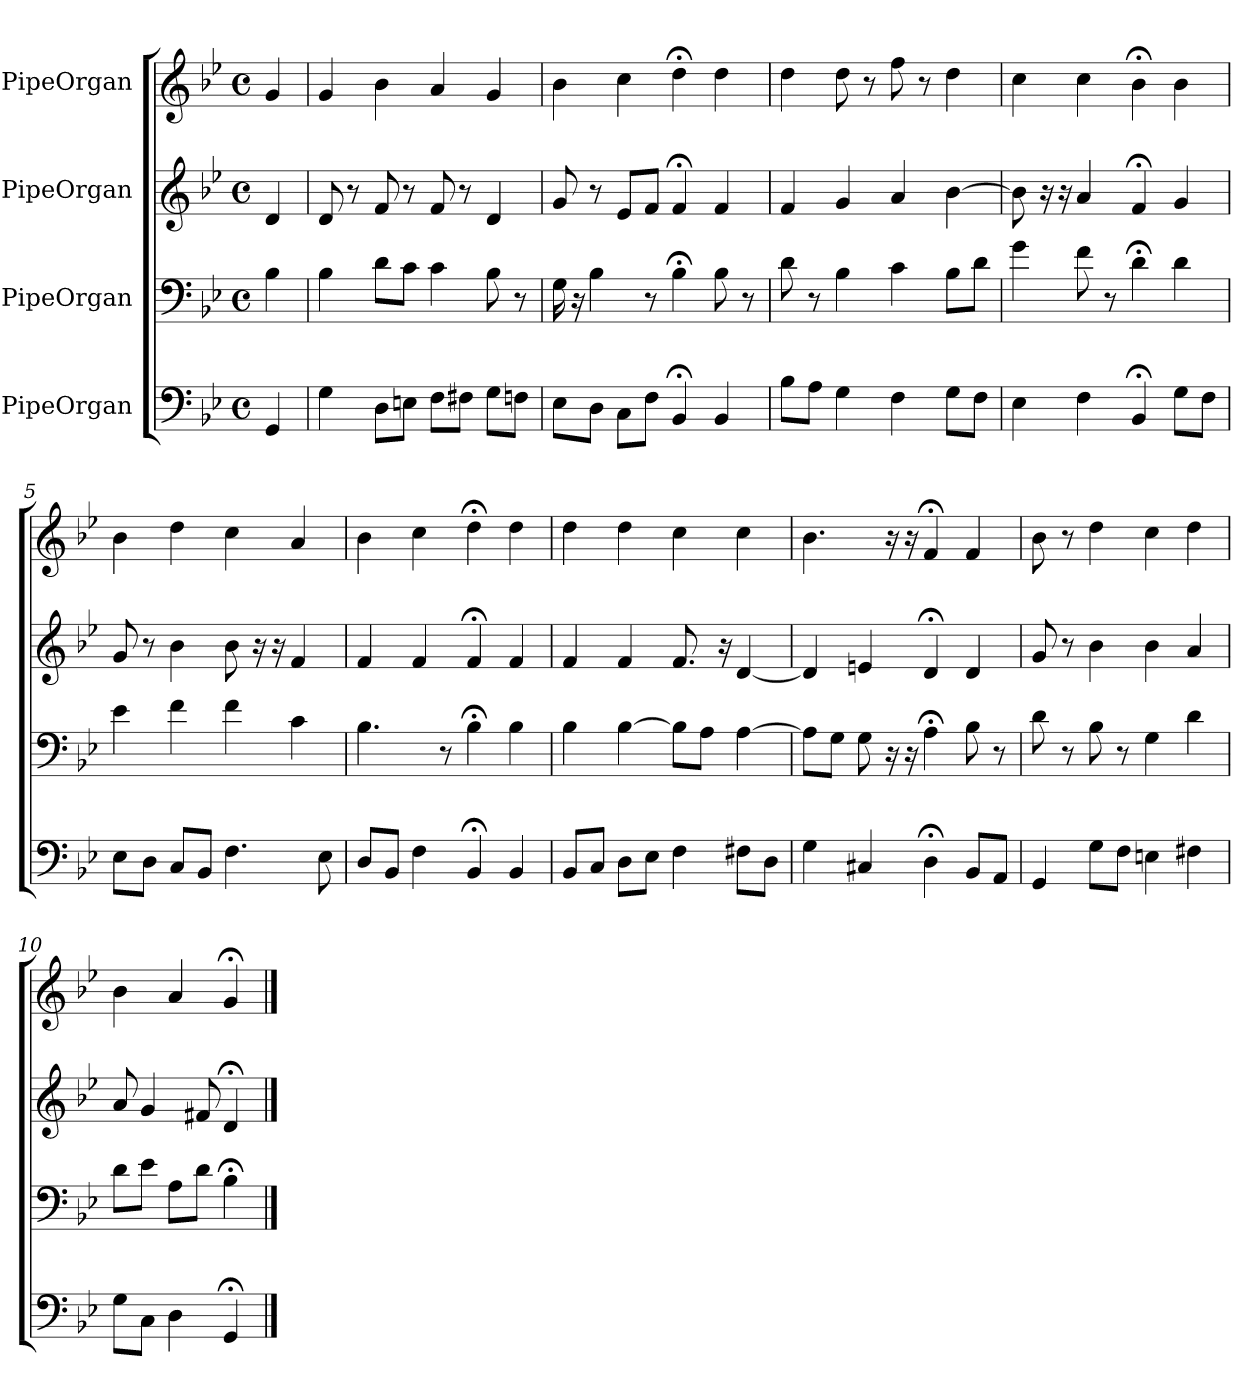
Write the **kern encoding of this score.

**kern	**kern	**kern	**kern
*part4	*part3	*part2	*part1
*staff4	*staff3	*staff2	*staff1
*I"PipeOrgan	*I"PipeOrgan	*I"PipeOrgan	*I"PipeOrgan
*clefF4	*clefF4	*clefG2	*clefG2
*k[b-e-]	*k[b-e-]	*k[b-e-]	*k[b-e-]
*g:	*g:	*g:	*g:
*M4/4	*M4/4	*M4/4	*M4/4
*met(c)	*met(c)	*met(c)	*met(c)
*MM60	*MM60	*MM60	*MM60
=	=	=	=
4GG	4B-	4d	4g
=1	=1	=1	=1
4G	4B-	8d	4g
.	.	8r	.
8D\L	8d\L	8f	4b-
8En\J	8c\J	8r	.
8F\L	4c	8f	4a
8F#X\J	.	8r	.
8G\L	8B-	4d	4g
8Fn\J	8r	.	.
=2	=2	=2	=2
8E-\L	16G	8g	4b-
.	16r	.	.
8D\J	4B-	8r	.
8C\L	.	8e-/L	4cc
8F\J	8r	8f/J	.
4BB-;<	4B-;<	4f;<	4dd;<
4BB-	8B-	4f	4dd
.	8r	.	.
=3	=3	=3	=3
8B-\L	8d	4f	4dd
8A\J	8r	.	.
4G	4B-	4g	8dd
.	.	.	8r
4F	4c	4a	8ff
.	.	.	8r
8G\L	8B-\L	[4b-	4dd
8F\J	8d\J	.	.
=4	=4	=4	=4
4E-	4g	8b-]	4cc
.	.	16r	.
.	.	16r	.
4F	8f	4a	4cc
.	8r	.	.
4BB-;<	4d;<	4f;<	4b-;<
8G\L	4d	4g	4b-
8F\J	.	.	.
=5	=5	=5	=5
8E-\L	4e-	8g	4b-
8D\J	.	8r	.
8C/L	4f	4b-	4dd
8BB-/J	.	.	.
4.F	4f	8b-	4cc
.	.	16r	.
.	.	16r	.
.	4c	4f	4a
8E-	.	.	.
=6	=6	=6	=6
8D/L	4.B-	4f	4b-
8BB-/J	.	.	.
4F	.	4f	4cc
.	8r	.	.
4BB-;<	4B-;<	4f;<	4dd;<
4BB-	4B-	4f	4dd
=7	=7	=7	=7
8BB-/L	4B-	4f	4dd
8C/J	.	.	.
8D\L	[4B-	4f	4dd
8E-\J	.	.	.
4F	8B-\L]	8.f	4cc
.	8A\J	.	.
.	.	16r	.
8F#X\L	[4A	[4d	4cc
8D\J	.	.	.
=8	=8	=8	=8
4G	8A\L]	4d]	4.b-
.	8G\J	.	.
4C#X	8G	4en	.
.	16r	.	16r
.	16r	.	16r
4D;<	4A;<	4d;<	4f;<
8BB-/L	8B-	4d	4f
8AA/J	8r	.	.
=9	=9	=9	=9
4GG	8d	8g	8b-
.	8r	8r	8r
8G\L	8B-	4b-	4dd
8F\J	8r	.	.
4En	4G	4b-	4cc
4F#X	4d	4a	4dd
=10	=10	=10	=10
8G\L	8d\L	8a	4b-
8C\J	8e-\J	4g	.
4D	8A\L	.	4a
.	8d\J	8f#X	.
4GG;<	4B-;<	4d;<	4g;<
==	==	==	==
*-	*-	*-	*-
